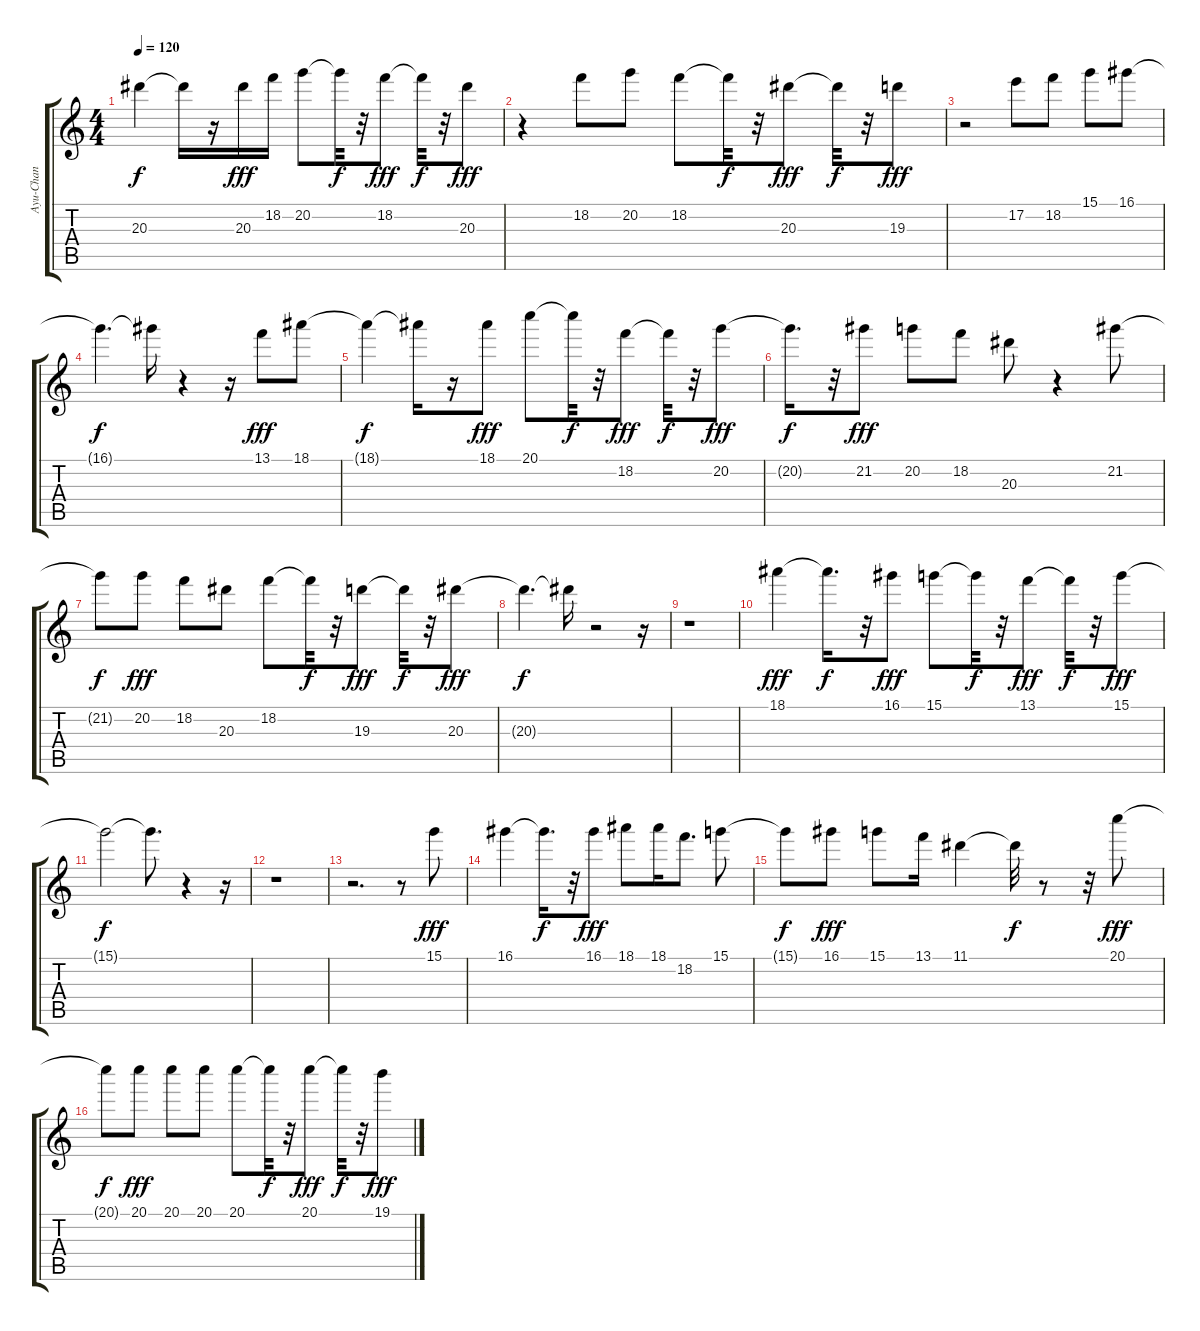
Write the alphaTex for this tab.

\track ("Ayu-Chan" "Ayu-Chan") {instrument acousticguitarsteel}
\staff {score tabs}
\tuning (E4 B3 G3 D3 A2 E2) {hide}
\ts (4 4)
\tempo 120
\clef g2
\ks c
20.3{t}.4{dy f} 20.3{t}.16 r.16 20.3.16{dy fff} 18.2.16 20.2.8 20.2{t}.32{dy f} r.32 18.2.8{dy fff} 18.2{t}.32{dy f} r.32 20.3.8{dy fff} |
r.4 18.2.8 20.2.8 18.2.8 18.2{t}.32{dy f} r.32 20.3.8{dy fff} 20.3{t}.32{dy f} r.32 19.3.8{dy fff} |
r.2 17.2.8 18.2.8 15.1.8 16.1.8 |
16.1{t}.4{d dy f} 16.1{t}.16 r.4 r.16 13.1.8{dy fff} 18.1.8 |
18.1{t}.4{dy f} 18.1{t}.16 r.16 18.1.8{dy fff} 20.1.8 20.1{t}.32{dy f} r.32 18.2.8{dy fff} 18.2{t}.32{dy f} r.32 20.2.8{dy fff} |
20.2{t}.16{d dy f} r.32 21.2.8{dy fff} 20.2.8 18.2.8 20.3.8 r.4 21.2.8 |
21.2{t}.8{dy f} 20.2.8{dy fff} 18.2.8 20.3.8 18.2.8 18.2{t}.32{dy f} r.32 19.3.8{dy fff} 19.3{t}.32{dy f} r.32 20.3.8{dy fff} |
20.3{t}.4{d dy f} 20.3{t}.16 r.2 r.16 |
r.1 |
18.1.4{dy fff} 18.1{t}.16{d dy f} r.32 16.1.8{dy fff} 15.1.8 15.1{t}.32{dy f} r.32 13.1.8{dy fff} 13.1{t}.32{dy f} r.32 15.1.8{dy fff} |
15.1{t}.2{dy f} 15.1{t}.8{d} r.4 r.16 |
r.1 |
r.2{d} r.8 15.1.8{dy fff} |
16.1.4 16.1{t}.16{d dy f} r.32 16.1.8{dy fff} 18.1.8 18.1.16 18.2.8{d} 15.1.8 |
15.1{t}.8{dy f} 16.1.8{dy fff} 15.1.8 13.1.16 11.1.4 11.1{t}.32{dy f} r.8 r.32 20.1.8{dy fff} |
20.1{t}.8{dy f} 20.1.8{dy fff} 20.1.8 20.1.8 20.1.8 20.1{t}.32{dy f} r.32 20.1.8{dy fff} 20.1{t}.32{dy f} r.32 19.1.8{dy fff}
